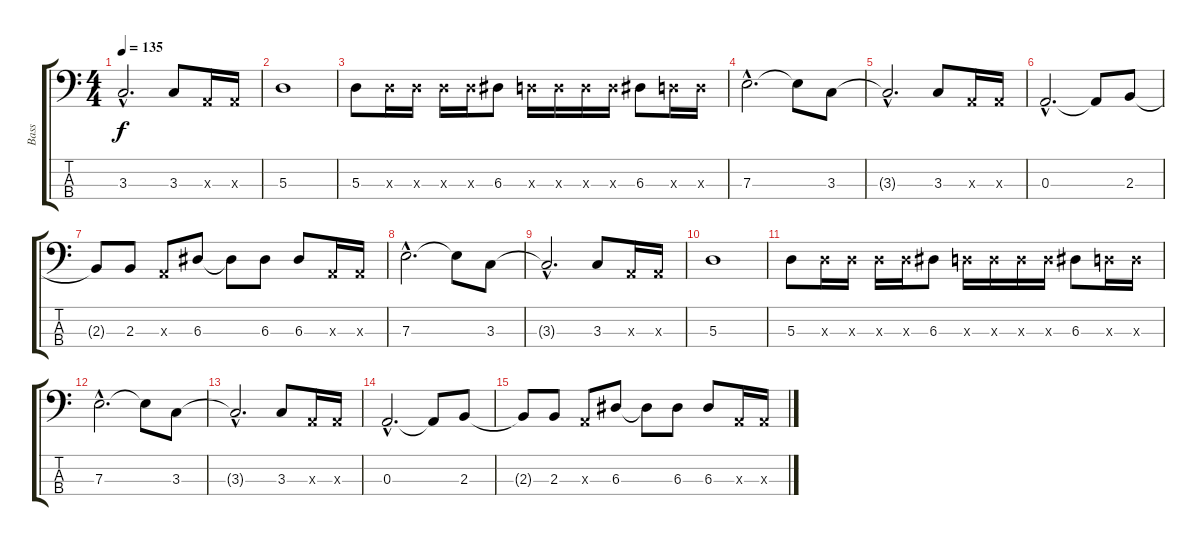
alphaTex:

\track ("Bass" "Bass") {instrument electricbasspick}
\staff {score tabs}
\tuning (G2 D2 A1 E1) {hide}
\ts (4 4)
\tempo 135
\clef f4
\ks c
3.3{hac t}.2{d dy f} 3.3.8 0.3{x}.16 0.3{x}.16 |
5.3.1 |
5.3.8 5.3{x}.16 5.3{x}.16 5.3{x}.16 5.3{x}.16 6.3.8 5.3{x}.16 5.3{x}.16 5.3{x}.16 5.3{x}.16 6.3.8 5.3{x}.16 5.3{x}.16 |
7.3{hac}.2{d} 7.3{t}.8 3.3.8 |
3.3{hac t}.2{d} 3.3.8 0.3{x}.16 0.3{x}.16 |
0.3{hac}.2{d} 0.3{t}.8 2.3.8 |
2.3{t}.8 2.3.8 0.3{x}.8 6.3.8 6.3{t}.8 6.3.8 6.3.8 0.3{x}.16 0.3{x}.16 |
7.3{hac}.2{d} 7.3{t}.8 3.3.8 |
3.3{hac t}.2{d} 3.3.8 0.3{x}.16 0.3{x}.16 |
5.3.1 |
5.3.8 5.3{x}.16 5.3{x}.16 5.3{x}.16 5.3{x}.16 6.3.8 5.3{x}.16 5.3{x}.16 5.3{x}.16 5.3{x}.16 6.3.8 5.3{x}.16 5.3{x}.16 |
7.3{hac}.2{d} 7.3{t}.8 3.3.8 |
3.3{hac t}.2{d} 3.3.8 0.3{x}.16 0.3{x}.16 |
0.3{hac}.2{d} 0.3{t}.8 2.3.8 |
2.3{t}.8 2.3.8 0.3{x}.8 6.3.8 6.3{t}.8 6.3.8 6.3.8 0.3{x}.16 0.3{x}.16
